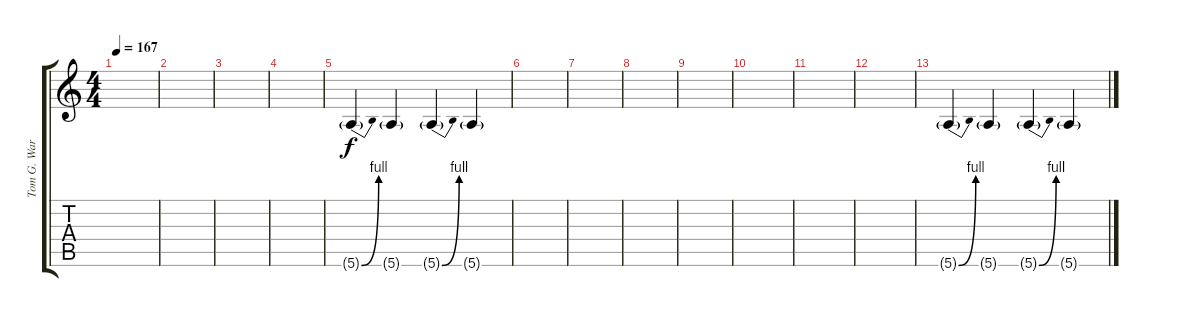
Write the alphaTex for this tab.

\track ("Tom G. Warrior (Lead)" "Tom G. War") {instrument overdrivenguitar}
\staff {score tabs}
\tuning (E4 B3 G3 D3 A2 E2) {hide}
\ts (4 4)
\tempo 167
\clef g2
\ks c
|
|
|
|
5.6{be (bend 0 0 60 4) g}.4 5.6{g}.4 5.6{be (bend 0 0 60 4) g}.4 5.6{g}.4 |
|
|
|
|
|
|
|
5.6{be (bend 0 0 60 4) g}.4 5.6{g}.4 5.6{be (bend 0 0 60 4) g}.4 5.6{g}.4
